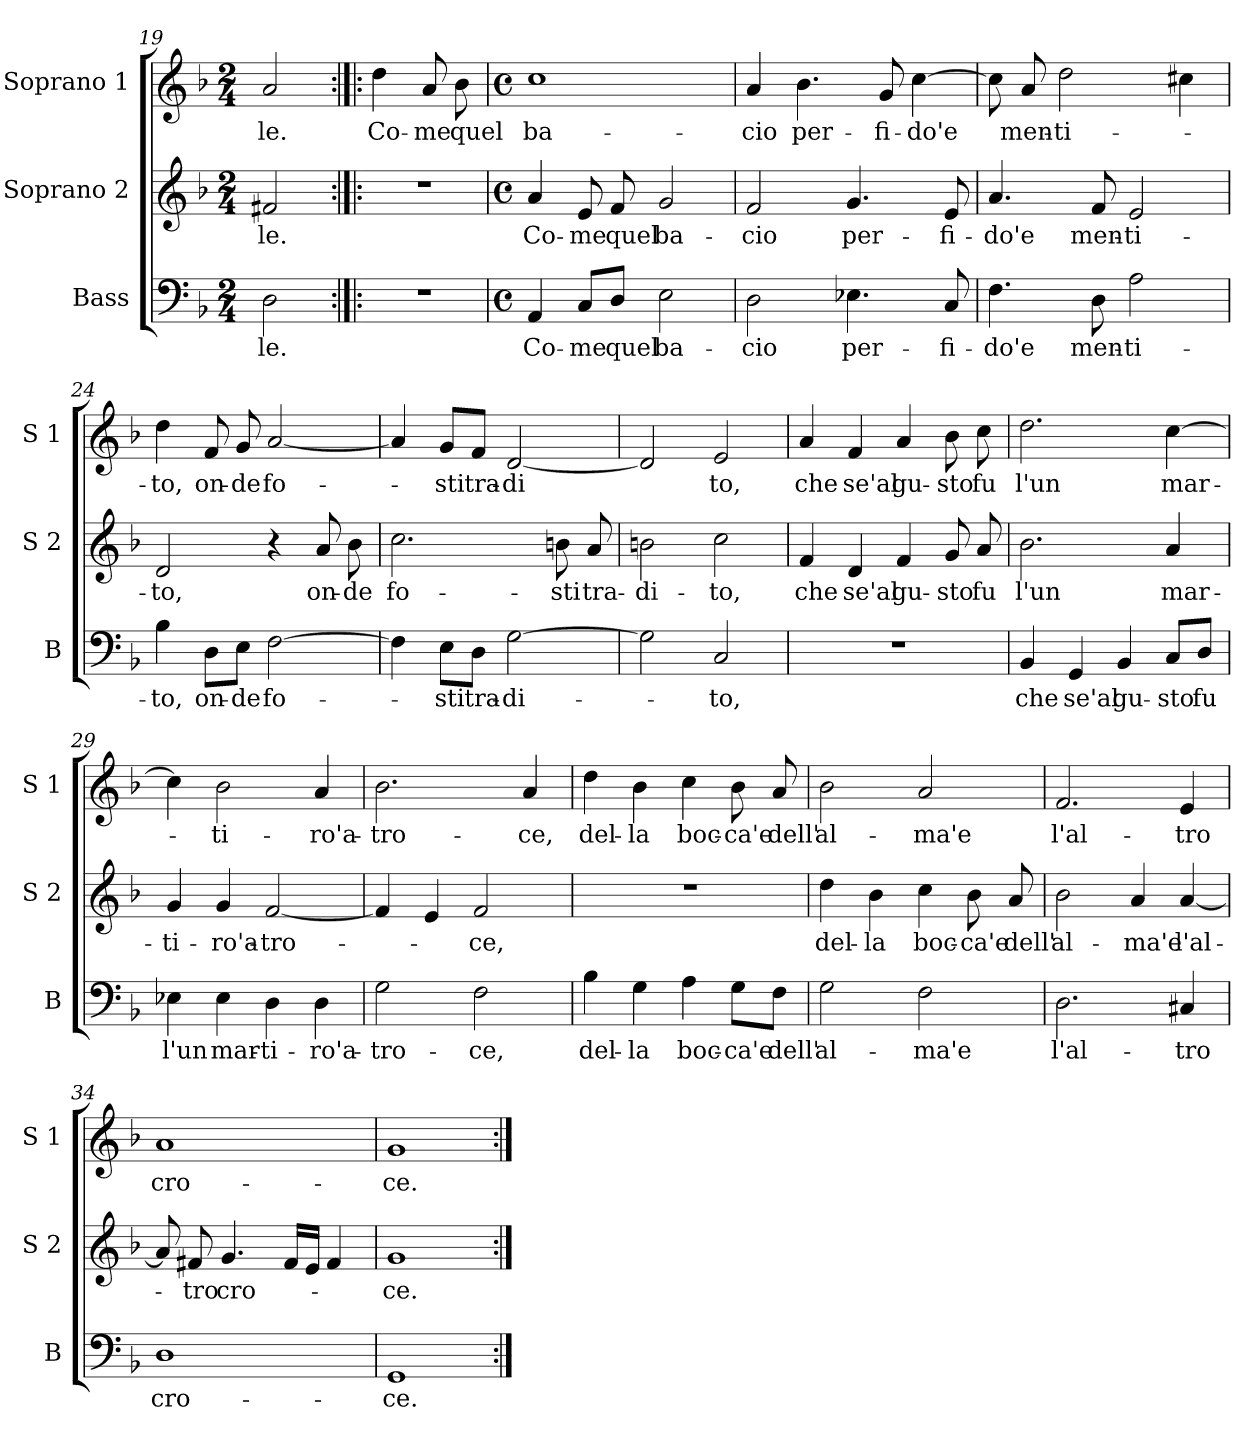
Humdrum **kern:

**kern	**text	**kern	**text	**kern	**text
*part3	*part3	*part2	*part2	*part1	*part1
*staff3	*staff3	*staff2	*staff2	*staff1	*staff1
*I"Bass	*	*I"Soprano 2	*	*I"Soprano 1	*
*I'B	*	*I'S 2	*	*I'S 1	*
*clefF4	*	*clefG2	*	*clefG2	*
*k[b-]	*	*k[b-]	*	*k[b-]	*
*F:	*	*F:	*	*F:	*
*M2/4	*	*M2/4	*	*M2/4	*
=19	=19	=19	=19	=19	=19
!	!LO:LY:b	!	!LO:LY:b	!	!LO:LY:b
2D\	-le.	2f#X/	-le.	2a/	-le.
=20:|!|:	=20:|!|:	=20:|!|:	=20:|!|:	=20:|!|:	=20:|!|:
!	!	!	!	!	!LO:LY:b
2r	.	2r	.	4dd\	Co-
!	!	!	!	!	!LO:LY:b
.	.	.	.	8a/	-me
!	!	!	!	!	!LO:LY:b
.	.	.	.	8b-\	quel
!!LO:LB:g=z
=21	=21	=21	=21	=21	=21
*M4/4	*	*M4/4	*	*M4/4	*
*met(c)	*	*met(c)	*	*met(c)	*
!	!LO:LY:b	!	!LO:LY:b	!	!LO:LY:b
4AA/	Co-	4a/	Co-	1cc	ba-
!	!LO:LY:b	!	!LO:LY:b	!	!
8C/L	-me	8e/	-me	.	.
!	!LO:LY:b	!	!LO:LY:b	!	!
8D/J	quel	8f/	quel	.	.
!	!LO:LY:b	!	!LO:LY:b	!	!
2E\	ba-	2g/	ba-	.	.
=22	=22	=22	=22	=22	=22
!	!LO:LY:b	!	!LO:LY:b	!	!LO:LY:b
2D\	-cio	2f/	-cio	4a/	-cio
!	!	!	!	!	!LO:LY:b
.	.	.	.	4.b-\	per-
!	!LO:LY:b	!	!LO:LY:b	!	!
4.E-X\	per-	4.g/	per-	.	.
!	!	!	!	!	!LO:LY:b
.	.	.	.	8g/	-fi-
!	!	!	!	!	!LO:LY:b
.	.	.	.	[4cc\	-do'e
!	!LO:LY:b	!	!LO:LY:b	!	!
8C/	-fi-	8e/	-fi-	.	.
=23	=23	=23	=23	=23	=23
!	!LO:LY:b	!	!LO:LY:b	!	!
4.F\	-do'e	4.a/	-do'e	8cc\]	.
!	!	!	!	!	!LO:LY:b
.	.	.	.	8a/	men-
!	!	!	!	!	!LO:LY:b
.	.	.	.	2dd\	-ti-
!	!LO:LY:b	!	!LO:LY:b	!	!
8D\	men-	8f/	men-	.	.
!	!LO:LY:b	!	!LO:LY:b	!	!
2A\	-ti-	2e/	-ti-	.	.
.	.	.	.	4cc#X\	.
=24	=24	=24	=24	=24	=24
!	!LO:LY:b	!	!LO:LY:b	!	!LO:LY:b
4B-\	-to,	2d/	-to,	4dd\	-to,
!	!LO:LY:b	!	!	!	!LO:LY:b
8D\L	on-	.	.	8f/	on-
!	!LO:LY:b	!	!	!	!LO:LY:b
8E\J	-de	.	.	8g/	-de
!	!LO:LY:b	!	!	!	!LO:LY:b
[2F\	fo-	4r	.	[2a/	fo-
!	!	!	!LO:LY:b	!	!
.	.	8a/	on-	.	.
!	!	!	!LO:LY:b	!	!
.	.	8b-\	-de	.	.
=25	=25	=25	=25	=25	=25
!	!	!	!LO:LY:b	!	!
4F\]	.	2.cc\	fo-	4a/]	.
!	!LO:LY:b	!	!	!	!LO:LY:b
8E\L	-sti	.	.	8g/L	-sti
!	!LO:LY:b	!	!	!	!LO:LY:b
8D\J	tra-	.	.	8f/J	tra-
!	!LO:LY:b	!	!	!	!LO:LY:b
[2G\	-di-	.	.	[2d/	-di
!	!	!	!LO:LY:b	!	!
.	.	8bn\	-sti	.	.
!	!	!	!LO:LY:b	!	!
.	.	8a/	tra-	.	.
!!LO:LB:g=z
=26	=26	=26	=26	=26	=26
!	!	!	!LO:LY:b	!	!
2G\]	.	2bn\	-di-	2d/]	.
!	!LO:LY:b	!	!LO:LY:b	!	!LO:LY:b
2C/	-to,	2cc\	-to,	2e/	to,
=27	=27	=27	=27	=27	=27
!	!	!	!LO:LY:b	!	!LO:LY:b
1r	.	4f/	che	4a/	che
!	!	!	!LO:LY:b	!	!LO:LY:b
.	.	4d/	se'al	4f/	se'al
!	!	!	!LO:LY:b	!	!LO:LY:b
.	.	4f/	gu-	4a/	gu-
!	!	!	!LO:LY:b	!	!LO:LY:b
.	.	8g/	-sto	8b-\	-sto
!	!	!	!LO:LY:b	!	!LO:LY:b
.	.	8a/	fu	8cc\	fu
=28	=28	=28	=28	=28	=28
!	!LO:LY:b	!	!LO:LY:b	!	!LO:LY:b
4BB-/	che	2.b-\	l'un	2.dd\	l'un
!	!LO:LY:b	!	!	!	!
4GG/	se'al	.	.	.	.
!	!LO:LY:b	!	!	!	!
4BB-/	gu-	.	.	.	.
!	!LO:LY:b	!	!LO:LY:b	!	!LO:LY:b
8C/L	-sto	4a/	mar-	[4cc\	mar-
!	!LO:LY:b	!	!	!	!
8D/J	fu	.	.	.	.
=29	=29	=29	=29	=29	=29
!	!LO:LY:b	!	!LO:LY:b	!	!
4E-X\	l'un	4g/	-ti-	4cc\]	.
!	!LO:LY:b	!	!LO:LY:b	!	!LO:LY:b
4E-\	mar-	4g/	-ro'a-	2b-\	-ti-
!	!LO:LY:b	!	!LO:LY:b	!	!
4D\	-ti-	[2f/	-tro-	.	.
!	!LO:LY:b	!	!	!	!LO:LY:b
4D\	-ro'a-	.	.	4a/	-ro'a-
=30	=30	=30	=30	=30	=30
!	!LO:LY:b	!	!	!	!LO:LY:b
2G\	-tro-	4f/]	.	2.b-\	-tro-
.	.	4e/	.	.	.
!	!LO:LY:b	!	!LO:LY:b	!	!
2F\	-ce,	2f/	-ce,	.	.
!	!	!	!	!	!LO:LY:b
.	.	.	.	4a/	-ce,
!!LO:LB:g=z
=31	=31	=31	=31	=31	=31
!	!LO:LY:b	!	!	!	!LO:LY:b
4B-\	del-	1r	.	4dd\	del-
!	!LO:LY:b	!	!	!	!LO:LY:b
4G\	-la	.	.	4b-\	-la
!	!LO:LY:b	!	!	!	!LO:LY:b
4A\	boc-	.	.	4cc\	boc-
!	!LO:LY:b	!	!	!	!LO:LY:b
8G\L	-ca'e	.	.	8b-\	-ca'e
!	!LO:LY:b	!	!	!	!LO:LY:b
8F\J	dell'	.	.	8a/	dell'
=32	=32	=32	=32	=32	=32
!	!LO:LY:b	!	!LO:LY:b	!	!LO:LY:b
2G\	al-	4dd\	del-	2b-\	al-
!	!	!	!LO:LY:b	!	!
.	.	4b-\	-la	.	.
!	!LO:LY:b	!	!LO:LY:b	!	!LO:LY:b
2F\	-ma'e	4cc\	boc-	2a/	-ma'e
!	!	!	!LO:LY:b	!	!
.	.	8b-\	-ca'e	.	.
!	!	!	!LO:LY:b	!	!
.	.	8a/	dell'	.	.
=33	=33	=33	=33	=33	=33
!	!LO:LY:b	!	!LO:LY:b	!	!LO:LY:b
2.D\	l'al-	2b-\	al-	2.f/	l'al-
!	!	!	!LO:LY:b	!	!
.	.	4a/	-ma'e	.	.
!	!LO:LY:b	!	!LO:LY:b	!	!LO:LY:b
4C#X/	-tro	[4a/	l'al-	4e/	-tro
=34	=34	=34	=34	=34	=34
!	!LO:LY:b	!	!	!	!LO:LY:b
1D	cro-	8a/]	.	1a	cro-
!	!	!	!LO:LY:b	!	!
.	.	8f#X/	-tro	.	.
!	!	!	!LO:LY:b	!	!
.	.	4.g/	cro-	.	.
.	.	16f#/LL	.	.	.
.	.	16e/JJ	.	.	.
.	.	4f#/	.	.	.
=35	=35	=35	=35	=35	=35
!	!LO:LY:b	!	!LO:LY:b	!	!LO:LY:b
1GG	-ce.	1g	-ce.	1g	-ce.
=:|!	=:|!	=:|!	=:|!	=:|!	=:|!
*-	*-	*-	*-	*-	*-
